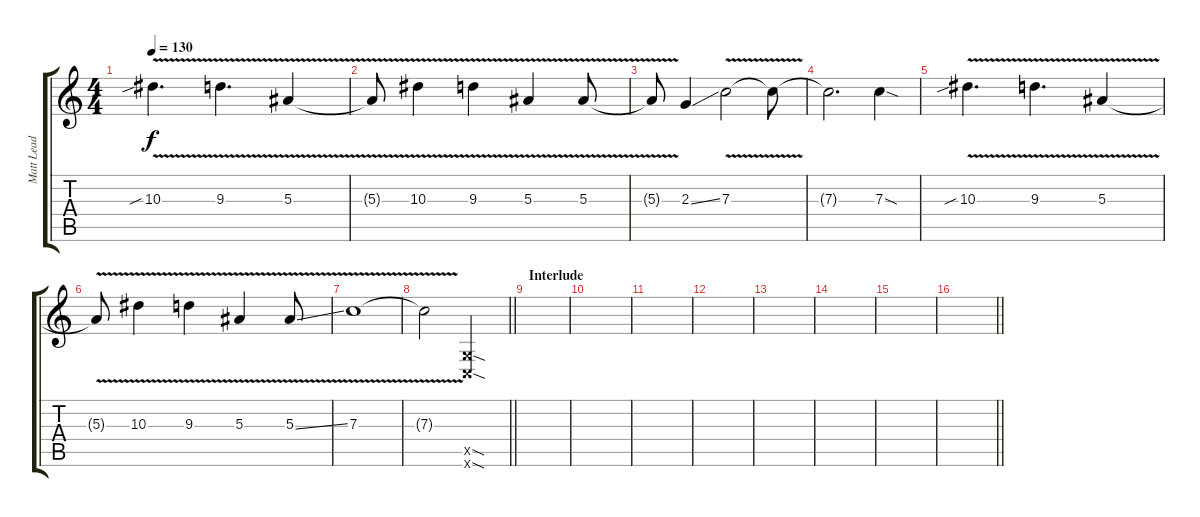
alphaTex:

\track ("Matt Lead" "Matt Lead") {instrument distortionguitar}
\staff {score tabs}
\tuning (D4 A3 F3 C3 G2 C2) {hide}
\ts (4 4)
\tempo 130
\clef g2
\ks c
10.3{v sib}.4{d dy f} 9.3{v}.4{d} 5.3{v}.4 |
5.3{t}.8 10.3{v}.4 9.3{v}.4 5.3{v}.4 5.3{v}.8 |
5.3{t}.8 2.3{ss}.4 7.3{v}.2 7.3{t}.8 |
7.3{t}.2{d} 7.3{sod}.4 |
10.3{v sib}.4{d} 9.3{v}.4{d} 5.3{v}.4 |
5.3{t}.8 10.3{v}.4 9.3{v}.4 5.3{v}.4 5.3{v ss}.8 |
7.3{v}.1 |
\barLineRight lightlight
7.3{t}.2 (0.5{sod x} 0.6{sod x}).2 |
\section ("" "Interlude")
|
|
|
|
|
|
|
\barLineRight lightlight
